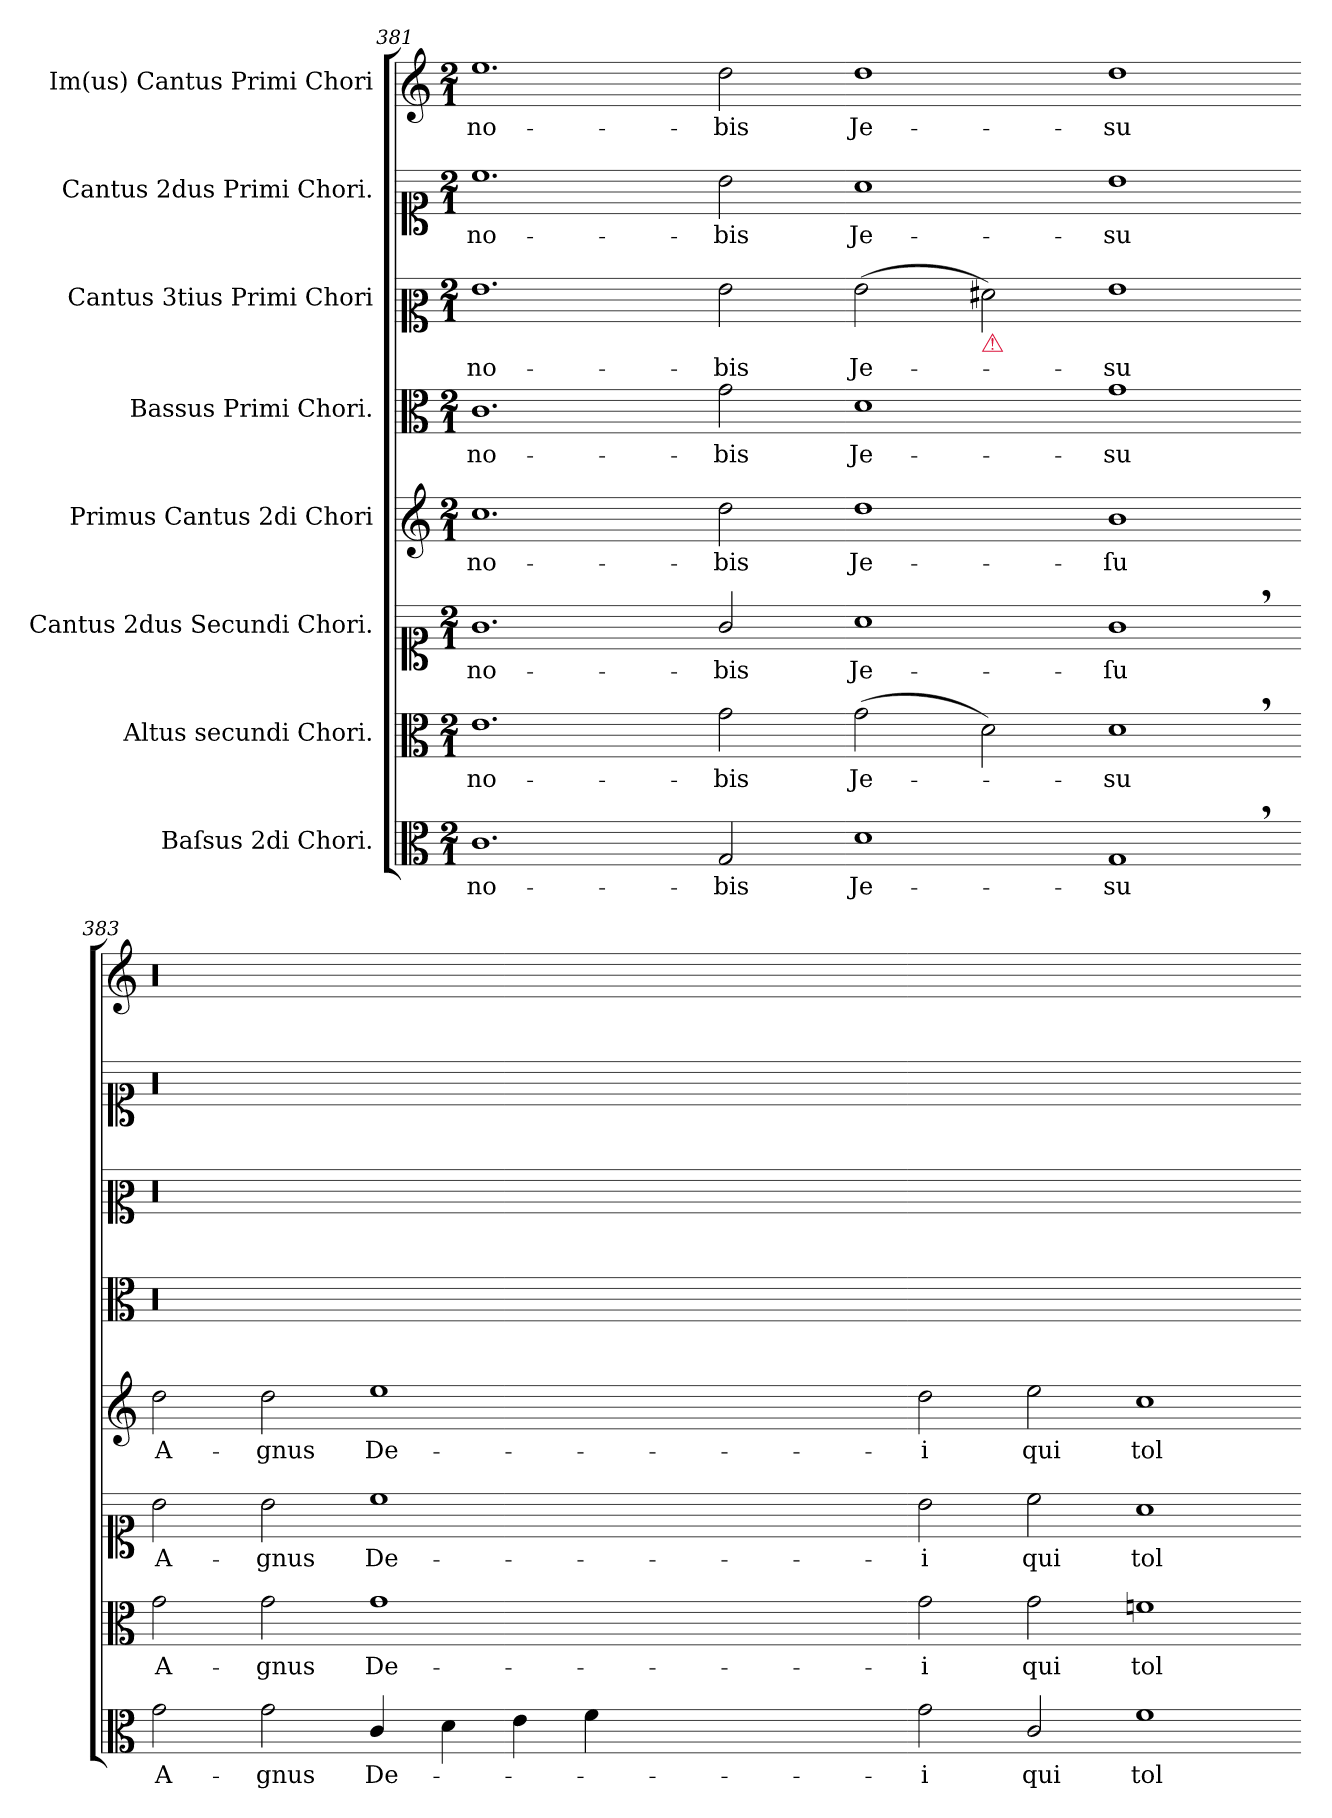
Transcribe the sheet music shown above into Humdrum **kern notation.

**kern	**text	**kern	**text	**kern	**text	**kern	**text	**kern	**text	**kern	**text	**kern	**text	**kern	**text
*part8	*part8	*part7	*part7	*part6	*part6	*part5	*part5	*part4	*part4	*part3	*part3	*part2	*part2	*part1	*part1
*staff8	*staff8	*staff7	*staff7	*staff6	*staff6	*staff5	*staff5	*staff4	*staff4	*staff3	*staff3	*staff2	*staff2	*staff1	*staff1
*I"Baſsus 2di Chori.	*	*I"Altus secundi Chori.	*	*I"Cantus 2dus Secundi Chori.	*	*I"Primus Cantus 2di Chori	*	*I"Bassus Primi Chori.	*	*I"Cantus 3tius Primi Chori	*	*I"Cantus 2dus Primi Chori.	*	*I"Im(us) Cantus Primi Chori	*
*clefC3	*	*clefC3	*	*clefC1	*	*clefG2	*	*clefC3	*	*clefC2	*	*clefC1	*	*clefG2	*
*k[]	*	*k[]	*	*k[]	*	*k[]	*	*k[]	*	*k[]	*	*k[]	*	*k[]	*
*M2/1	*	*M2/1	*	*M2/1	*	*M2/1	*	*M2/1	*	*M2/1	*	*M2/1	*	*M2/1	*
=381	=381	=381	=381	=381	=381	=381	=381	=381	=381	=381	=381	=381	=381	=381	=381
1.c	no-	1.e	no-	1.g	no-	1.cc	no-	1.c	no-	1.g	no-	1.cc	no-	1.ee	no-
2G/	-bis	2g\	-bis	2g/	-bis	2dd\	-bis	2g\	-bis	2g\	-bis	2b\	-bis	2dd\	-bis
=382-	=382-	=382-	=382-	=382-	=382-	=382-	=382-	=382-	=382-	=382-	=382-	=382-	=382-	=382-	=382-
1d	Je-	(2g\	Je-	1a	Je-	1dd	Je-	1d	Je-	(2g\	Je-	1a	Je-	1dd	Je-
!	!	!	!	!	!	!	!	!	!	!LO:TX:b:color=crimson:t=⚠	!	!	!	!	!
.	.	2d\)	.	.	.	.	.	.	.	2f#X\)	.	.	.	.	.
1G,<	-su	1d,<	-su	1g,<	-ſu	1b	-ſu	1g	-su	1g	-su	1b	-su	1dd	-su
=383-	=383-	=383-	=383-	=383-	=383-	=383-	=383-	=383-	=383-	=383-	=383-	=383-	=383-	=383-	=383-
2g\	A-	2g\	A-	2b\	A-	2dd\	A-	00r	.	00r	.	00r	.	00r	.
2g\	-gnus	2g\	-gnus	2b\	-gnus	2dd\	-gnus	.	.	.	.	.	.	.	.
4c/	De-	1g	De-	1cc	De-	1ee	De-	.	.	.	.	.	.	.	.
4d\	.	.	.	.	.	.	.	.	.	.	.	.	.	.	.
4e\	.	.	.	.	.	.	.	.	.	.	.	.	.	.	.
4f\	.	.	.	.	.	.	.	.	.	.	.	.	.	.	.
0ryy	.	0ryy	.	0ryy	.	0ryy	.	.	.	.	.	.	.	.	.
=384-	=384-	=384-	=384-	=384-	=384-	=384-	=384-	=384-	=384-	=384-	=384-	=384-	=384-	=384-	=384-
2g\	i	2g\	i	2b\	i	2dd\	i	0ryy	.	0ryy	.	0ryy	.	0ryy	.
2c/	qui	2g\	qui	2cc\	qui	2ee\	qui	.	.	.	.	.	.	.	.
1f	tol-	1fn	tol-	1a	tol-	1cc	tol-	.	.	.	.	.	.	.	.
=-	=-	=-	=-	=-	=-	=-	=-	=-	=-	=-	=-	=-	=-	=-	=-
*-	*-	*-	*-	*-	*-	*-	*-	*-	*-	*-	*-	*-	*-	*-	*-
